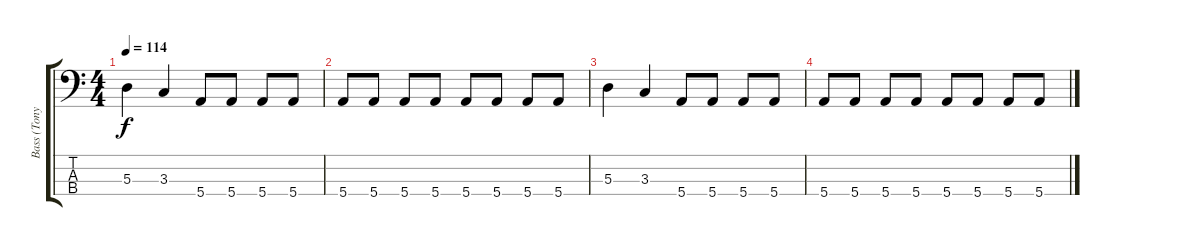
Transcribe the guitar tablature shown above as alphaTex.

\track ("Bass (Tony Stevens)" "Bass (Tony") {instrument electricbassfinger}
\staff {score tabs}
\tuning (G2 D2 A1 E1) {hide}
\ts (4 4)
\tempo 114
\clef f4
\ks c
5.3.4{dy f} 3.3.4 5.4.8 5.4.8 5.4.8 5.4.8 |
5.4.8 5.4.8 5.4.8 5.4.8 5.4.8 5.4.8 5.4.8 5.4.8 |
5.3.4 3.3.4 5.4.8 5.4.8 5.4.8 5.4.8 |
5.4.8 5.4.8 5.4.8 5.4.8 5.4.8 5.4.8 5.4.8 5.4.8
